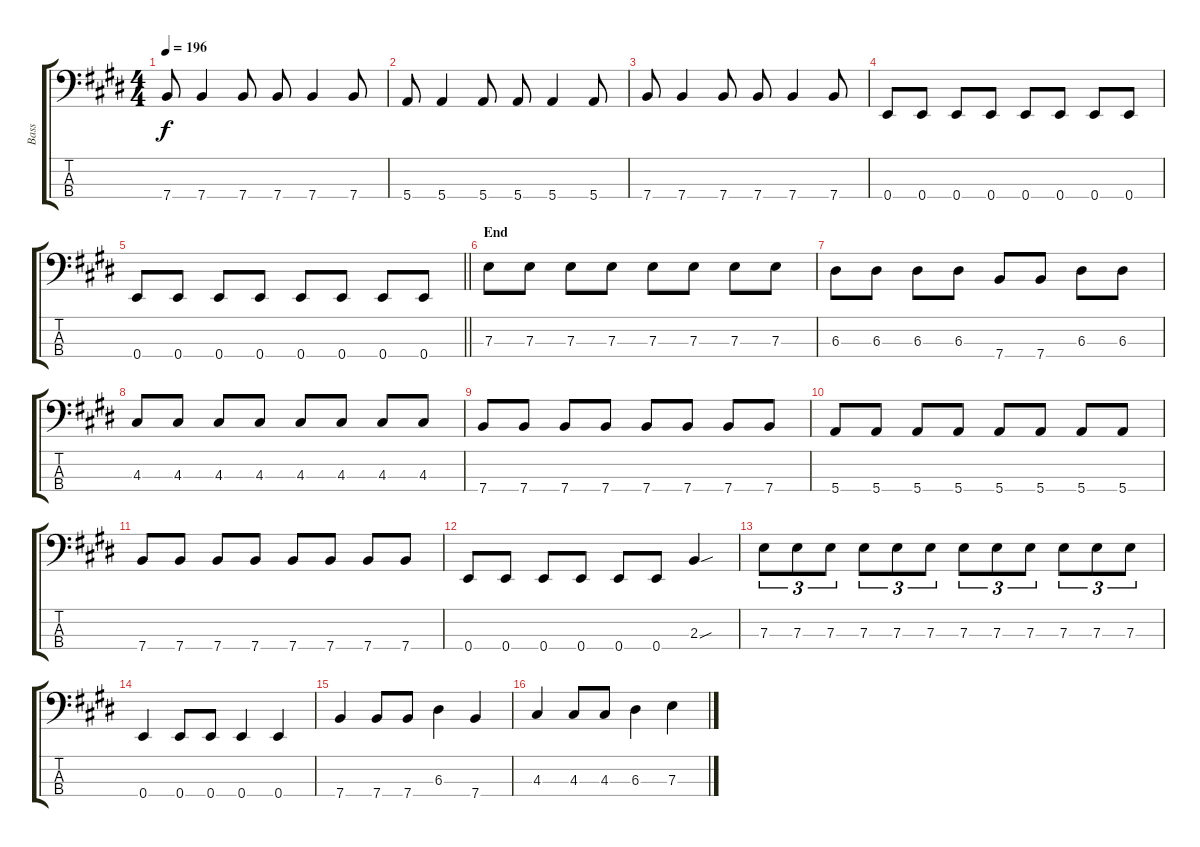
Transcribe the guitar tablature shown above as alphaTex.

\track ("Bass" "Bass") {instrument electricbassfinger}
\staff {score tabs}
\tuning (G2 D2 A1 E1) {hide}
\ts (4 4)
\tempo 196
\clef f4
\ks e
7.4.8{dy f} 7.4.4 7.4.8 7.4.8 7.4.4 7.4.8 |
5.4.8 5.4.4 5.4.8 5.4.8 5.4.4 5.4.8 |
7.4.8 7.4.4 7.4.8 7.4.8 7.4.4 7.4.8 |
0.4.8 0.4.8 0.4.8 0.4.8 0.4.8 0.4.8 0.4.8 0.4.8 |
\barLineRight lightlight
0.4.8 0.4.8 0.4.8 0.4.8 0.4.8 0.4.8 0.4.8 0.4.8 |
\section ("" "End")
7.3.8 7.3.8 7.3.8 7.3.8 7.3.8 7.3.8 7.3.8 7.3.8 |
6.3.8 6.3.8 6.3.8 6.3.8 7.4.8 7.4.8 6.3.8 6.3.8 |
4.3.8 4.3.8 4.3.8 4.3.8 4.3.8 4.3.8 4.3.8 4.3.8 |
7.4.8 7.4.8 7.4.8 7.4.8 7.4.8 7.4.8 7.4.8 7.4.8 |
5.4.8 5.4.8 5.4.8 5.4.8 5.4.8 5.4.8 5.4.8 5.4.8 |
7.4.8 7.4.8 7.4.8 7.4.8 7.4.8 7.4.8 7.4.8 7.4.8 |
0.4.8 0.4.8 0.4.8 0.4.8 0.4.8 0.4.8 2.3{sou}.4 |
7.3.8{tu (3 2)} 7.3.8{tu (3 2)} 7.3.8{tu (3 2)} 7.3.8{tu (3 2)} 7.3.8{tu (3 2)} 7.3.8{tu (3 2)} 7.3.8{tu (3 2)} 7.3.8{tu (3 2)} 7.3.8{tu (3 2)} 7.3.8{tu (3 2)} 7.3.8{tu (3 2)} 7.3.8{tu (3 2)} |
0.4.4 0.4.8 0.4.8 0.4.4 0.4.4 |
7.4.4 7.4.8 7.4.8 6.3.4 7.4.4 |
4.3.4 4.3.8 4.3.8 6.3.4 7.3.4
